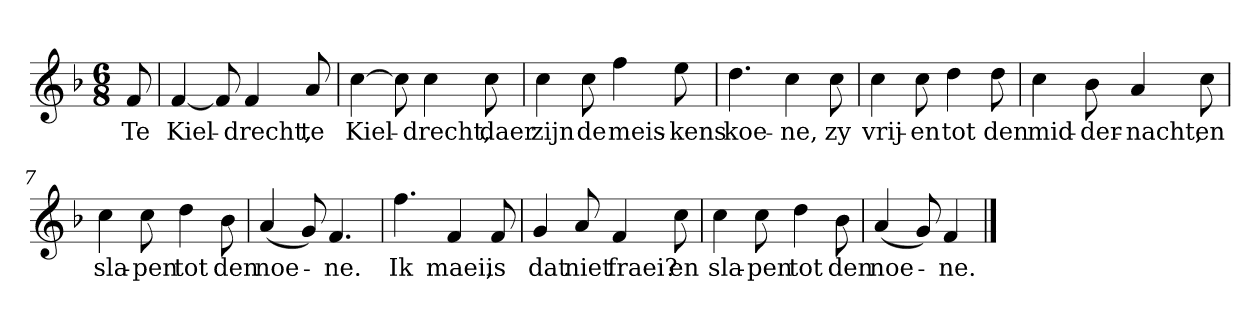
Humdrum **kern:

**kern	**text
*part1	*part1
*staff1	*staff1
*clefG2	*
*k[b-]	*
*F:	*
*M6/8	*
*MM120	*
=	=
8f	Te
=1	=1
[4f	Kiel-
8f]	.
4f	-drecht,
8a	te
=2	=2
[4cc	Kiel-
8cc]	.
4cc	-drecht,
8cc	daer
=3	=3
4cc	zijn
8cc	de
4ff	meis-
8ee	-kens
=4	=4
4.dd	koe-
4cc	-ne,
8cc	zy
=5	=5
4cc	vrij-
8cc	-en
4dd	tot
8dd	den
=6	=6
4cc	mid-
8b-	-der-
4a	-nacht,
8cc	en
=7	=7
4cc	sla-
8cc	-pen
4dd	tot
8b-	den
=8	=8
(4a	noe-
8g)	.
4.f	-ne.
=9	=9
4.ff	Ik
4f	maei,
8f	is
=10	=10
4g	dat
8a	niet
4f	fraei?
8cc	en
=11	=11
4cc	sla-
8cc	-pen
4dd	tot
8b-	den
=12	=12
(4a	noe-
8g)	.
4f	-ne.
==	==
*-	*-
